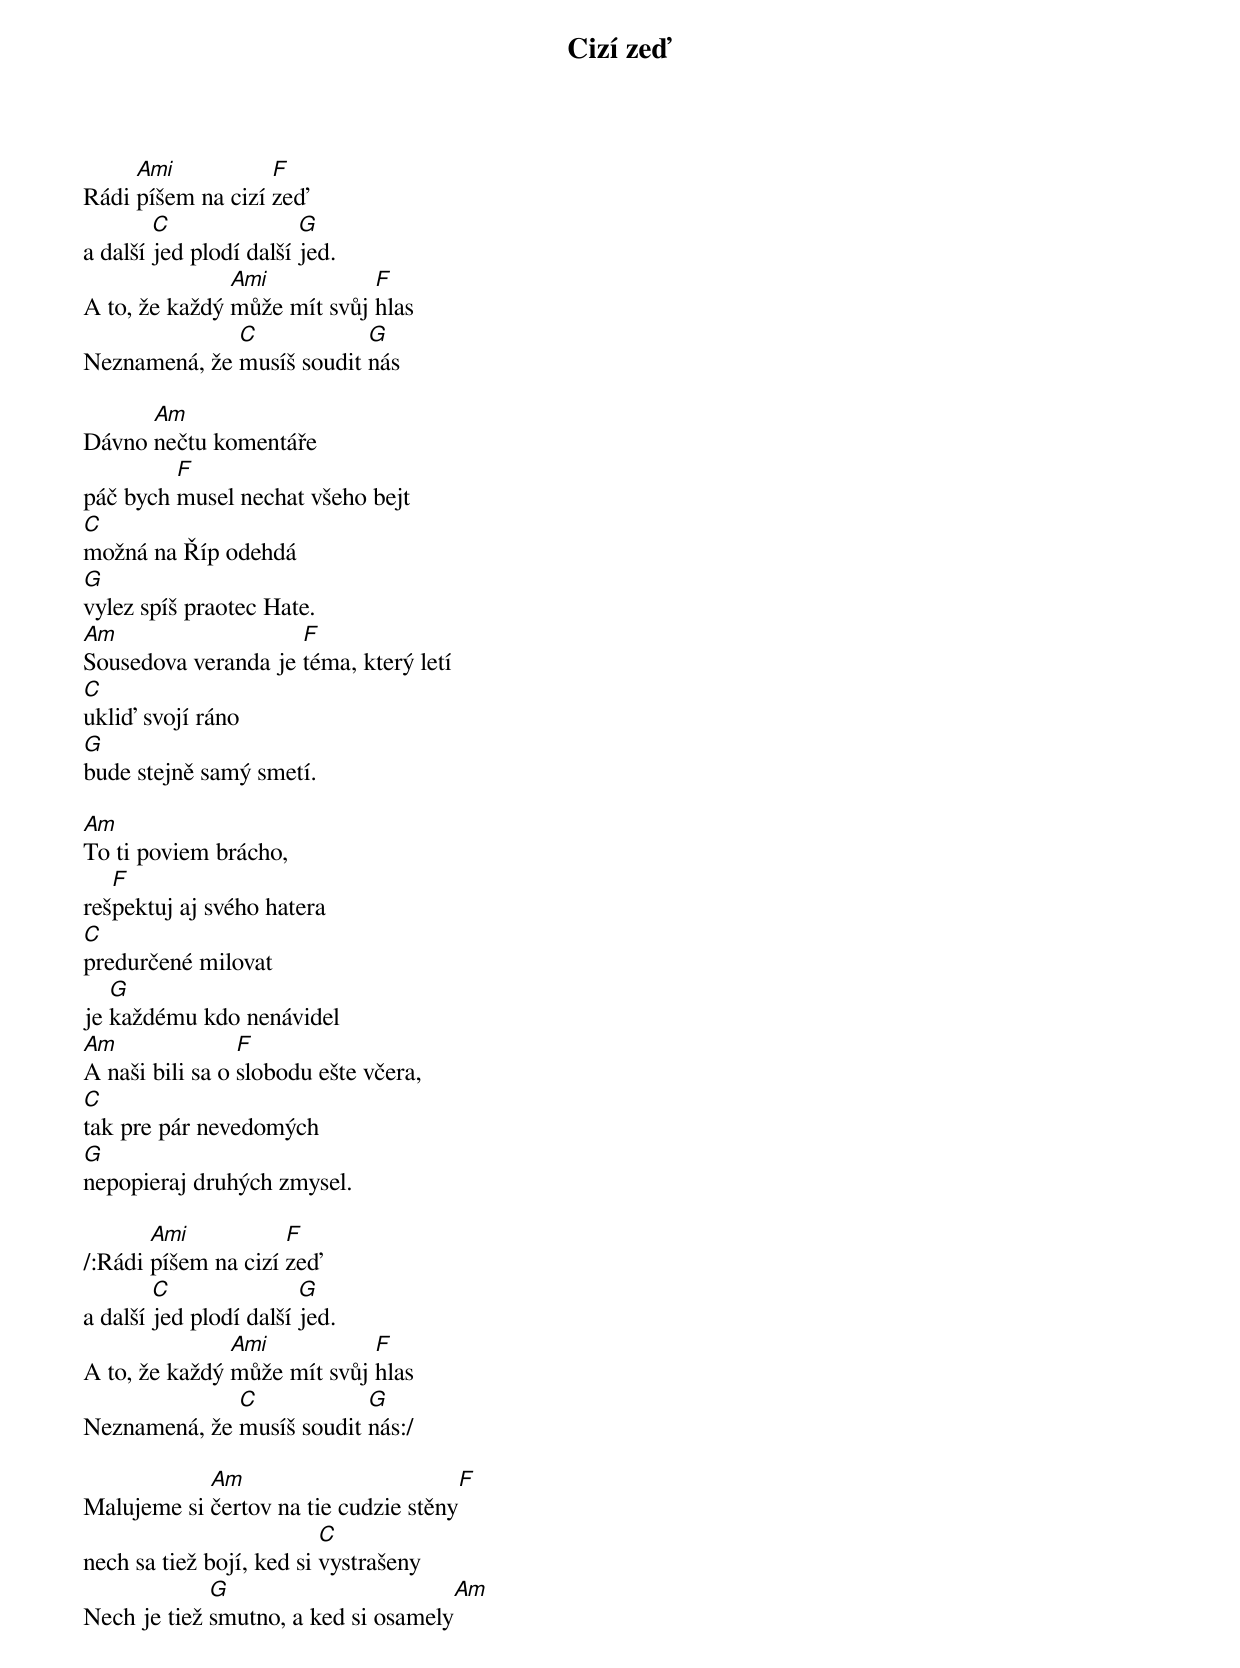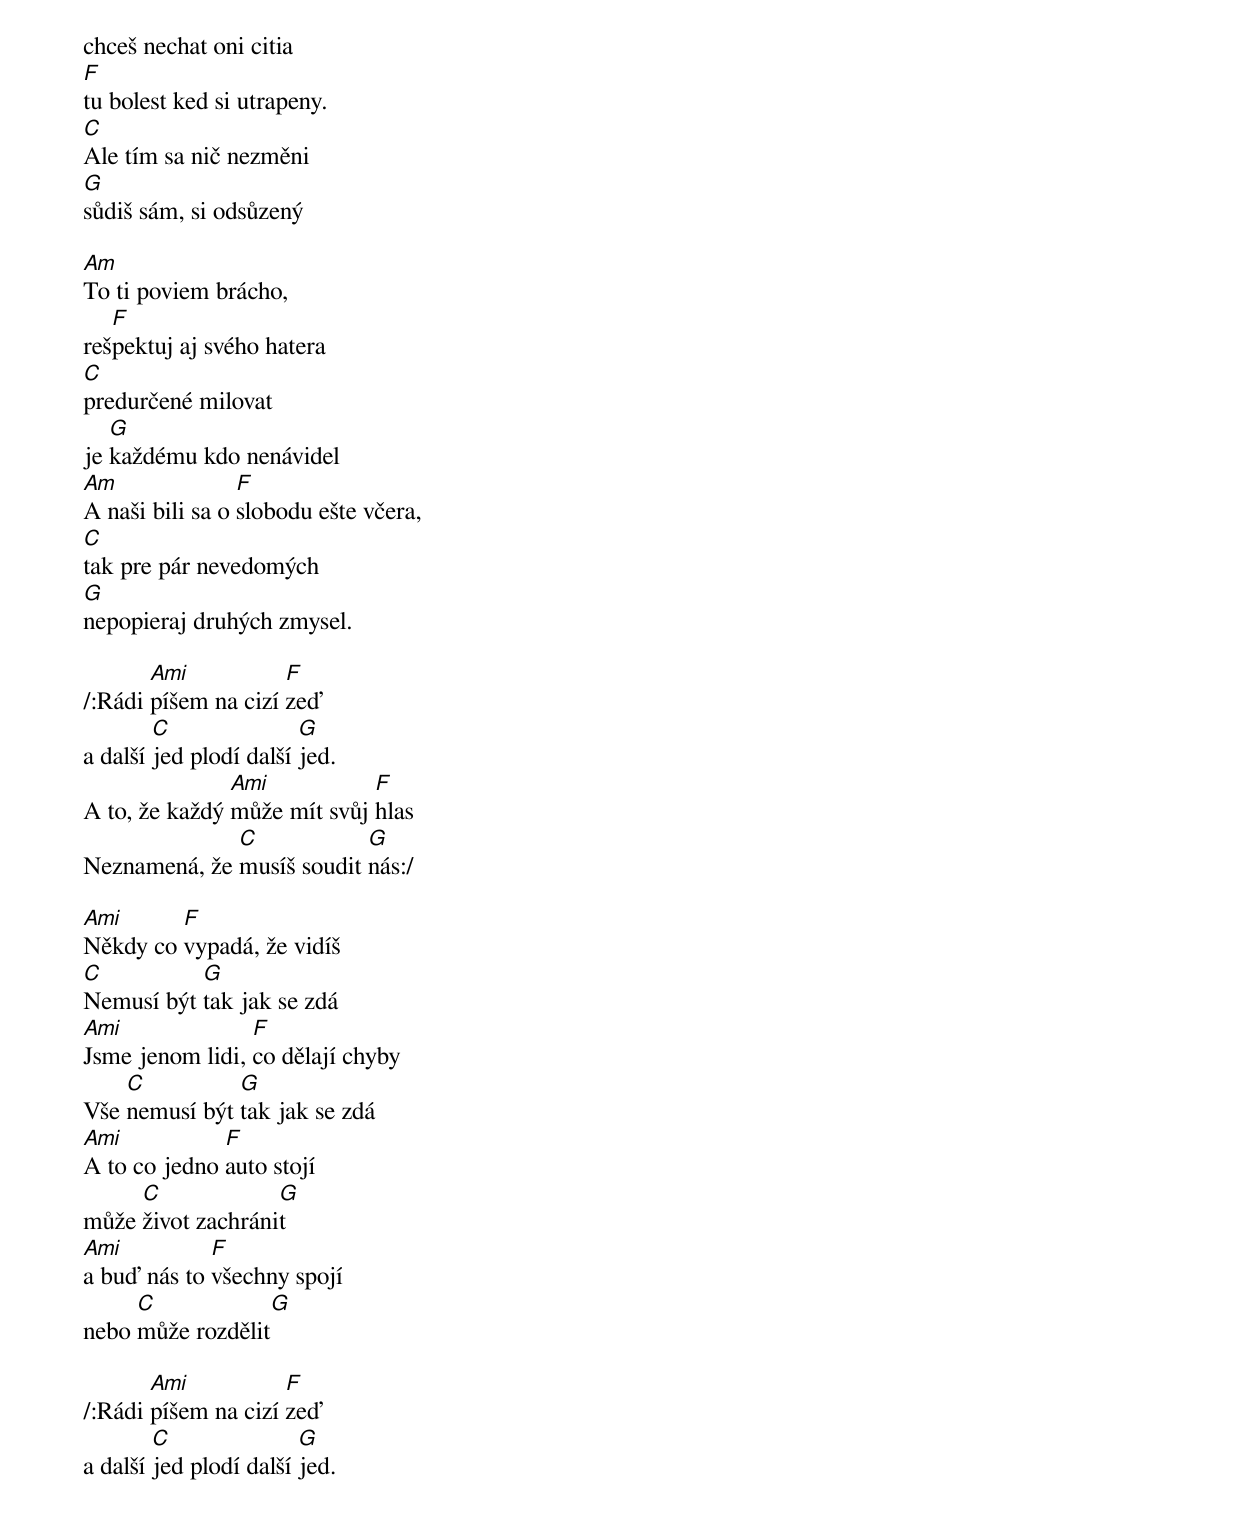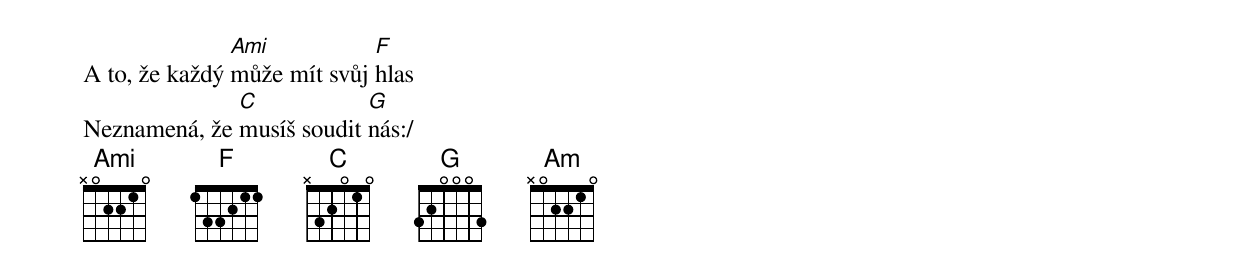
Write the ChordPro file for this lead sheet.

{title: Cizí zeď}
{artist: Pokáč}
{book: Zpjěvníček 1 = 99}

Rádi [Ami]píšem na cizí [F]zeď
a další [C]jed plodí další [G]jed.
A to, že každý [Ami]může mít svůj [F]hlas
Neznamená, že [C]musíš soudit [G]nás

Dávno [Am]nečtu komentáře
páč bych [F]musel nechat všeho bejt
[C]možná na Říp odehdá
[G]vylez spíš praotec Hate.
[Am]Sousedova veranda je [F]téma, který letí
[C]ukliď svojí ráno
[G]bude stejně samý smetí.

[Am]To ti poviem brácho,
reš[F]pektuj aj svého hatera
[C]predurčené milovat
je [G]každému kdo nenávidel
[Am]A naši bili sa o [F]slobodu ešte včera,
[C]tak pre pár nevedomých
[G]nepopieraj druhých zmysel.

/:Rádi [Ami]píšem na cizí [F]zeď
a další [C]jed plodí další [G]jed.
A to, že každý [Ami]může mít svůj [F]hlas
Neznamená, že [C]musíš soudit [G]nás:/

Malujeme si [Am]čertov na tie cudzie stěny[F]
nech sa tiež bojí, ked si [C]vystrašeny
Nech je tiež [G]smutno, a ked si osamely[Am]
chceš nechat oni citia
[F]tu bolest ked si utrapeny.
[C]Ale tím sa nič nezměni
[G]sůdiš sám, si odsůzený

[Am]To ti poviem brácho,
reš[F]pektuj aj svého hatera
[C]predurčené milovat
je [G]každému kdo nenávidel
[Am]A naši bili sa o [F]slobodu ešte včera,
[C]tak pre pár nevedomých
[G]nepopieraj druhých zmysel.

/:Rádi [Ami]píšem na cizí [F]zeď
a další [C]jed plodí další [G]jed.
A to, že každý [Ami]může mít svůj [F]hlas
Neznamená, že [C]musíš soudit [G]nás:/

[Ami]Někdy co [F]vypadá, že vidíš
[C]Nemusí být [G]tak jak se zdá
[Ami]Jsme jenom lidi, [F]co dělají chyby
Vše [C]nemusí být [G]tak jak se zdá
[Ami]A to co jedno [F]auto stojí
může [C]život zachráni[G]t
[Ami]a buď nás to [F]všechny spojí
nebo [C]může rozdělit[G]

/:Rádi [Ami]píšem na cizí [F]zeď
a další [C]jed plodí další [G]jed.
A to, že každý [Ami]může mít svůj [F]hlas
Neznamená, že [C]musíš soudit [G]nás:/
